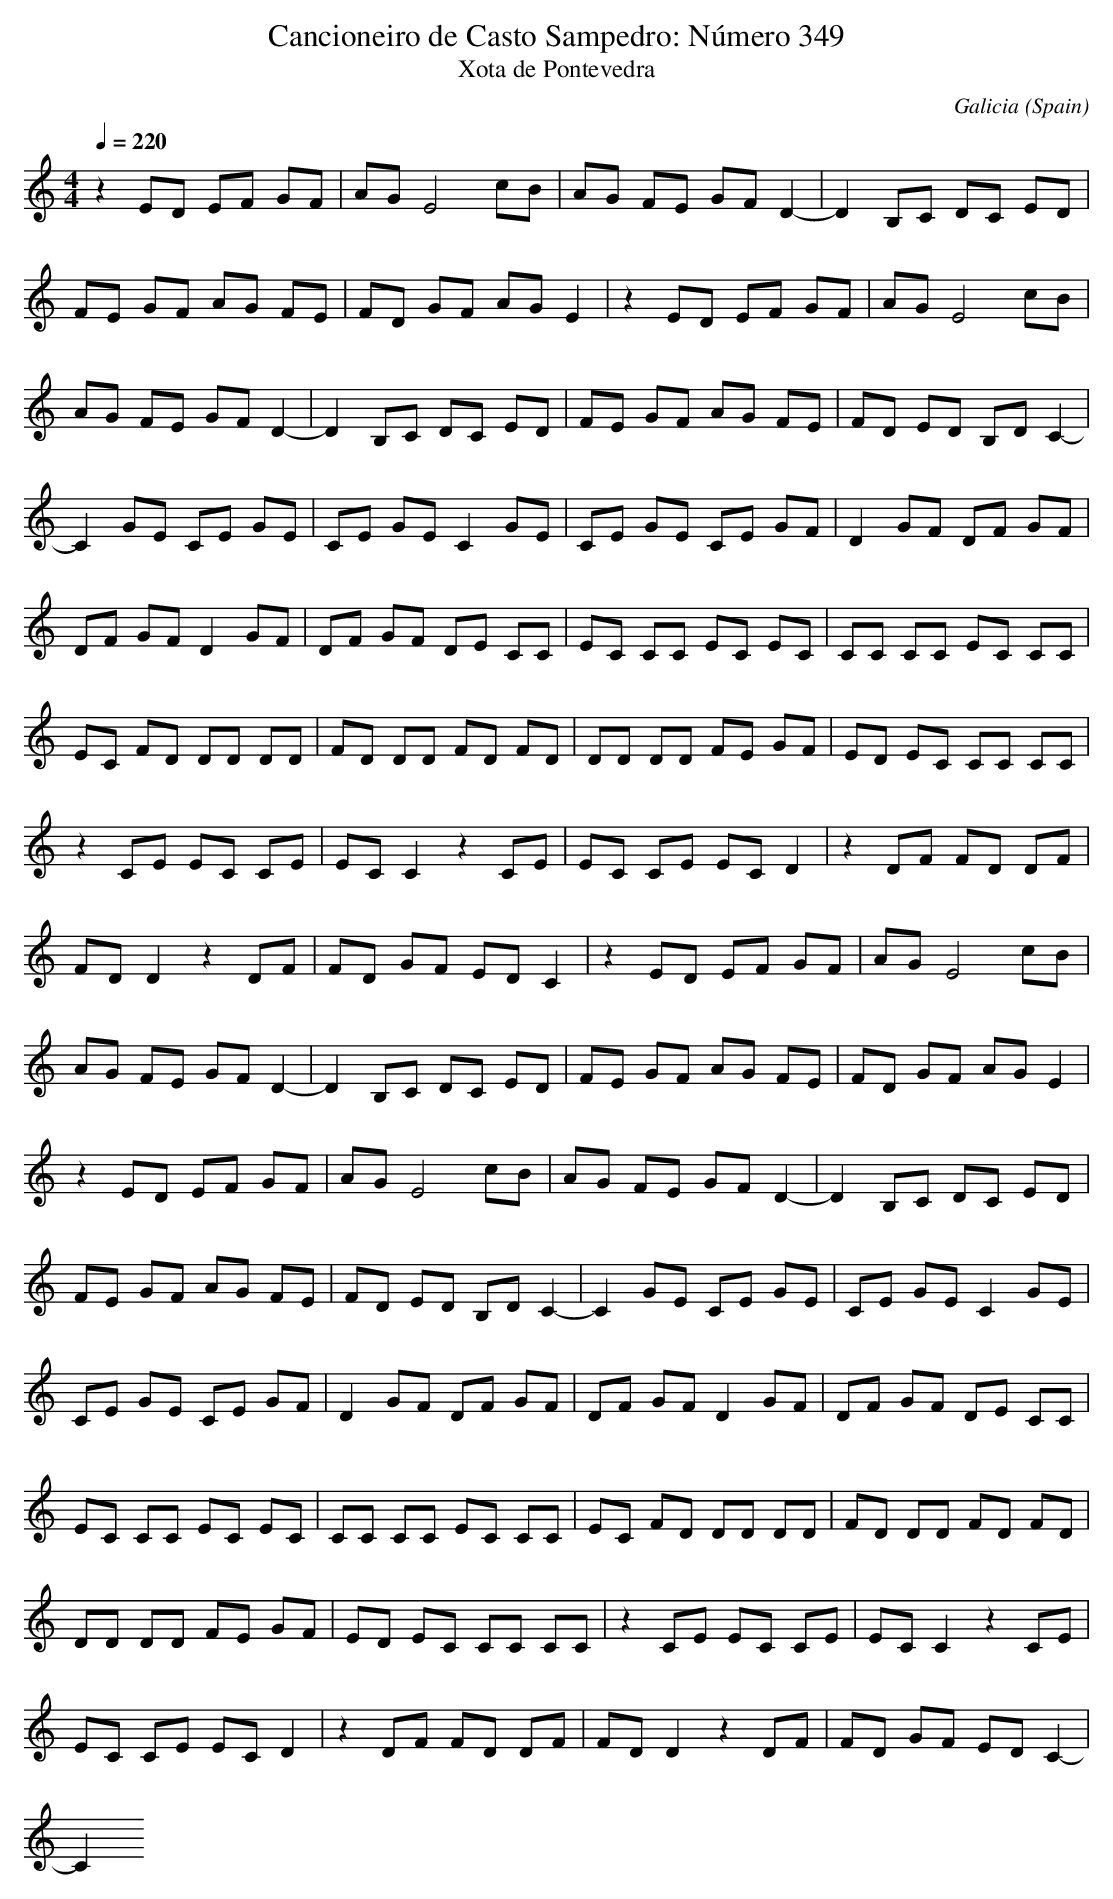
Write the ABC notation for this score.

X:1
T:Cancioneiro de Casto Sampedro: N\'umero 349
T:Xota de Pontevedra
O:Galicia (Spain)
M: 4/4
L: 1/8
Q:1/4=220
K:C % 0 sharps
z2 ED EF GF|AG E4 cB|AG FE GF D2-|D2 B,C DC ED|
FE GF AG FE|FD GF AG E2|z2 ED EF GF|AG E4 cB|
AG FE GF D2-|D2 B,C DC ED|FE GF AG FE|FD ED B,D C2-|
C2 GE CE GE|CE GE C2 GE|CE GE CE GF|D2 GF DF GF|
DF GF D2 GF|DF GF DE CC|EC CC EC EC|CC CC EC CC|
EC FD DD DD|FD DD FD FD|DD DD FE GF|ED EC CC CC|
z2 CE EC CE|EC C2 z2 CE|EC CE EC D2|z2 DF FD DF|
FD D2 z2 DF|FD GF ED C2|z2 ED EF GF|AG E4 cB|
AG FE GF D2-|D2 B,C DC ED|FE GF AG FE|FD GF AG E2|
z2 ED EF GF|AG E4 cB|AG FE GF D2-|D2 B,C DC ED|
FE GF AG FE|FD ED B,D C2-|C2 GE CE GE|CE GE C2 GE|
CE GE CE GF|D2 GF DF GF|DF GF D2 GF|DF GF DE CC|
EC CC EC EC|CC CC EC CC|EC FD DD DD|FD DD FD FD|
DD DD FE GF|ED EC CC CC|z2 CE EC CE|EC C2 z2 CE|
EC CE EC D2|z2 DF FD DF|FD D2 z2 DF|FD GF ED C2-|
C2
